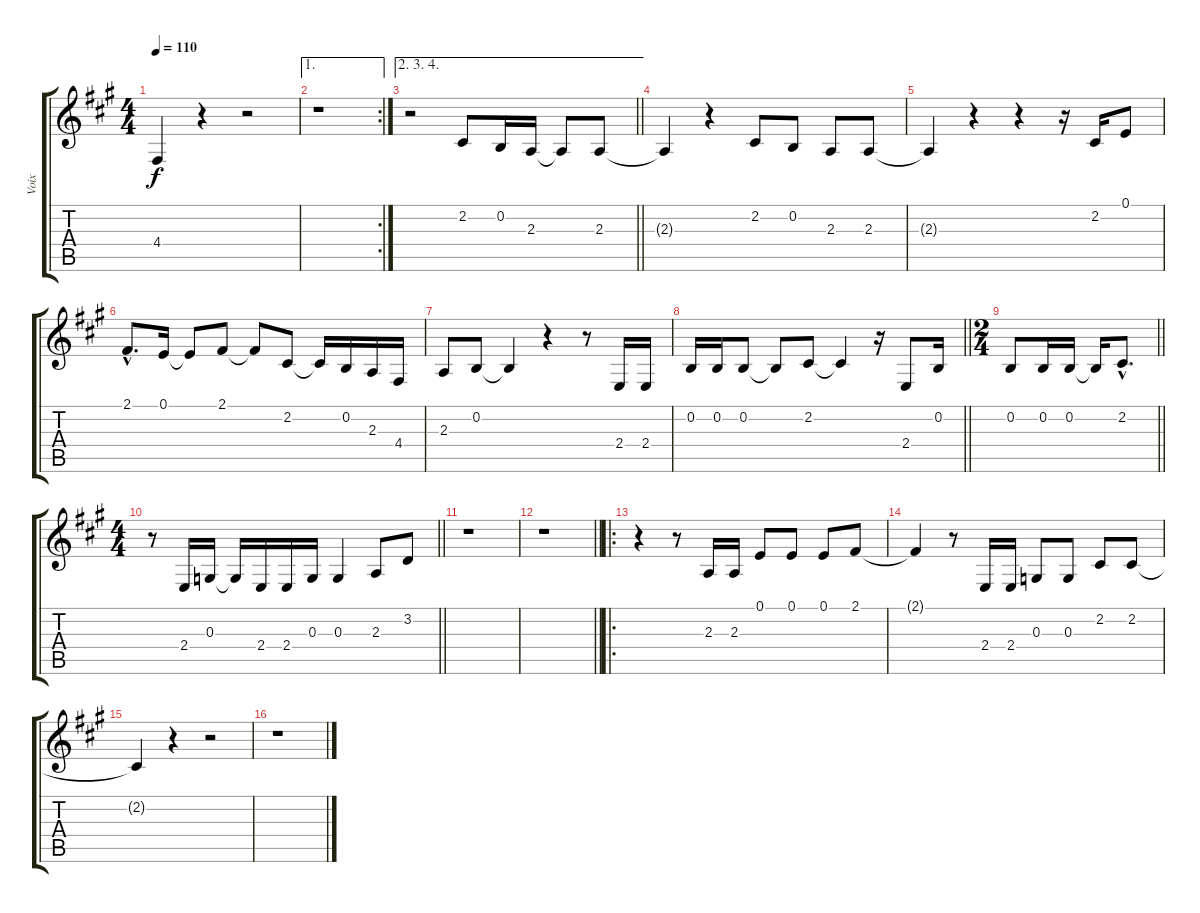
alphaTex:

\track ("Voix" "Voix") {instrument drawbarorgan}
\staff {score tabs}
\tuning (E4 B3 G3 D3 A2 E2) {hide}
\ts (4 4)
\tempo 110
\clef g2
\ks a
4.4{t}.4{dy f} r.4 r.2 |
\ae 1
\rc 2
r.1 |
\ae (2 3 4)
\barLineRight lightlight
r.2 2.2.8 0.2.16 2.3.16 2.3{t}.8 2.3.8 |
2.3{t}.4 r.4 2.2.8 0.2.8 2.3.8 2.3.8 |
2.3{t}.4 r.4 r.4 r.16 2.2.16 0.1.8 |
2.1{hac}.8{d} 0.1.16 0.1{t}.8 2.1.8 2.1{t}.8 2.2.8 2.2{t}.16 0.2.16 2.3.16 4.4.16 |
2.3.8 0.2.8 0.2{t}.4 r.4 r.8 2.4.16 2.4.16 |
\barLineRight lightlight
0.2.16 0.2.16 0.2.8 0.2{t}.8 2.2.8 2.2{t}.4 r.16 2.4.8 0.2.16 |
\ts (2 4)
\barLineRight lightlight
0.2.8 0.2.16 0.2.16 0.2{t}.16 2.2{hac}.8{d} |
\ts (4 4)
\barLineRight lightlight
r.8 2.4.16 0.3.16 0.3{t}.16 2.4.16 2.4.16 0.3.16 0.3.4 2.3.8 3.2.8 |
r.1 |
\barLineRight lightlight
r.1 |
\ro
r.4 r.8 2.3.16 2.3.16 0.1.8 0.1.8 0.1.8 2.1.8 |
2.1{t}.4 r.8 2.4.16 2.4.16 0.3.8 0.3.8 2.2.8 2.2.8 |
2.2{t}.4 r.4 r.2 |
r.1
